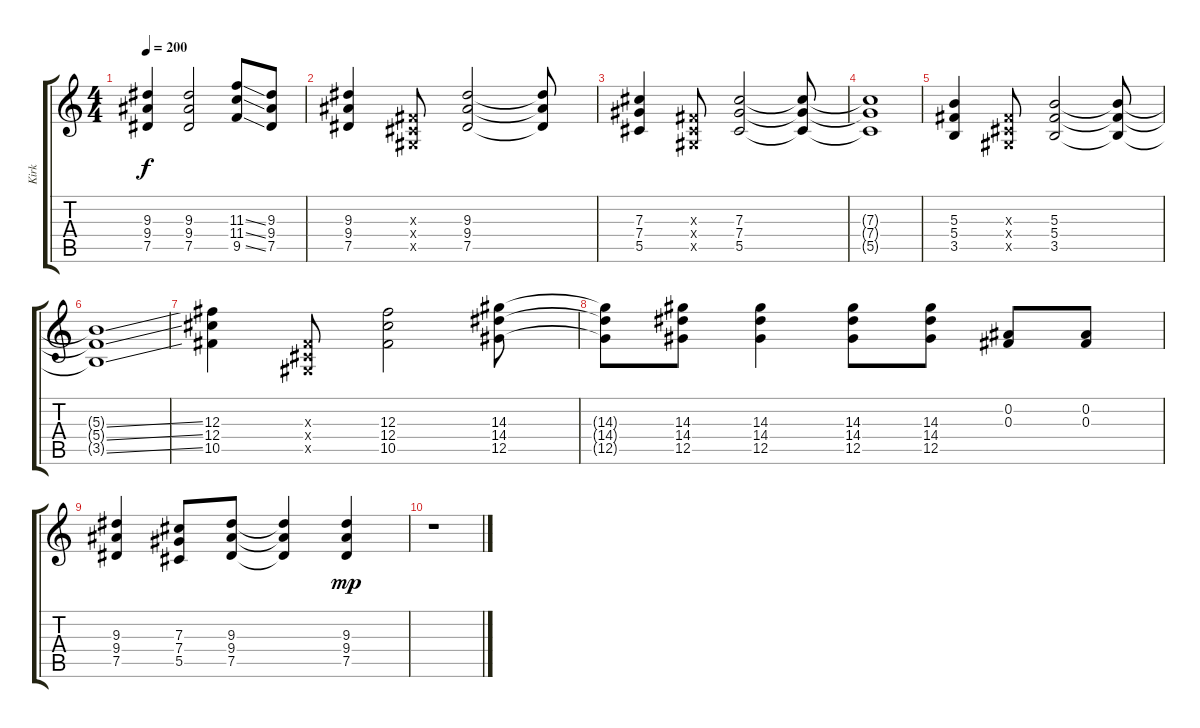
\track ("Kirk" "Kirk") {instrument distortionguitar}
\staff {score tabs}
\tuning (Eb4 Bb3 Gb3 Db3 Ab2 Eb2) {hide}
\ts (4 4)
\tempo 200
\clef g2
\ks c
(9.3 9.4 7.5).4{dy f} (9.3 9.4 7.5).2 (11.3{ss} 11.4{ss} 9.5{ss}).8 (9.3 9.4 7.5).8 |
(9.3 9.4 7.5).4 (0.3{x} 0.4{x} 0.5{x}).8 (9.3 9.4 7.5).2 (9.3{t} 9.4{t} 7.5{t}).8 |
(7.3 7.4 5.5).4 (0.3{x} 0.4{x} 0.5{x}).8 (7.3 7.4 5.5).2 (7.3{t} 7.4{t} 5.5{t}).8 |
(7.3{t} 7.4{t} 5.5{t}).1 |
(5.3 5.4 3.5).4 (0.3{x} 0.4{x} 0.5{x}).8 (5.3 5.4 3.5).2 (5.3{t} 5.4{t} 3.5{t}).8 |
(5.3{ss t} 5.4{ss t} 3.5{ss t}).1 |
(12.3 12.4 10.5).4 (0.3{x} 0.4{x} 0.5{x}).8 (12.3 12.4 10.5).2 (14.3 14.4 12.5).8 |
(14.3{t} 14.4{t} 12.5{t}).8 (14.3 14.4 12.5).8 (14.3 14.4 12.5).4 (14.3 14.4 12.5).8 (14.3 14.4 12.5).8 (0.2 0.3).8 (0.2 0.3).8 |
(9.3 9.4 7.5).4 (7.3 7.4 5.5).8 (9.3 9.4 7.5).8 (9.3{t} 9.4{t} 7.5{t}).4 (9.3 9.4 7.5).4{dy mp} |
r.1
